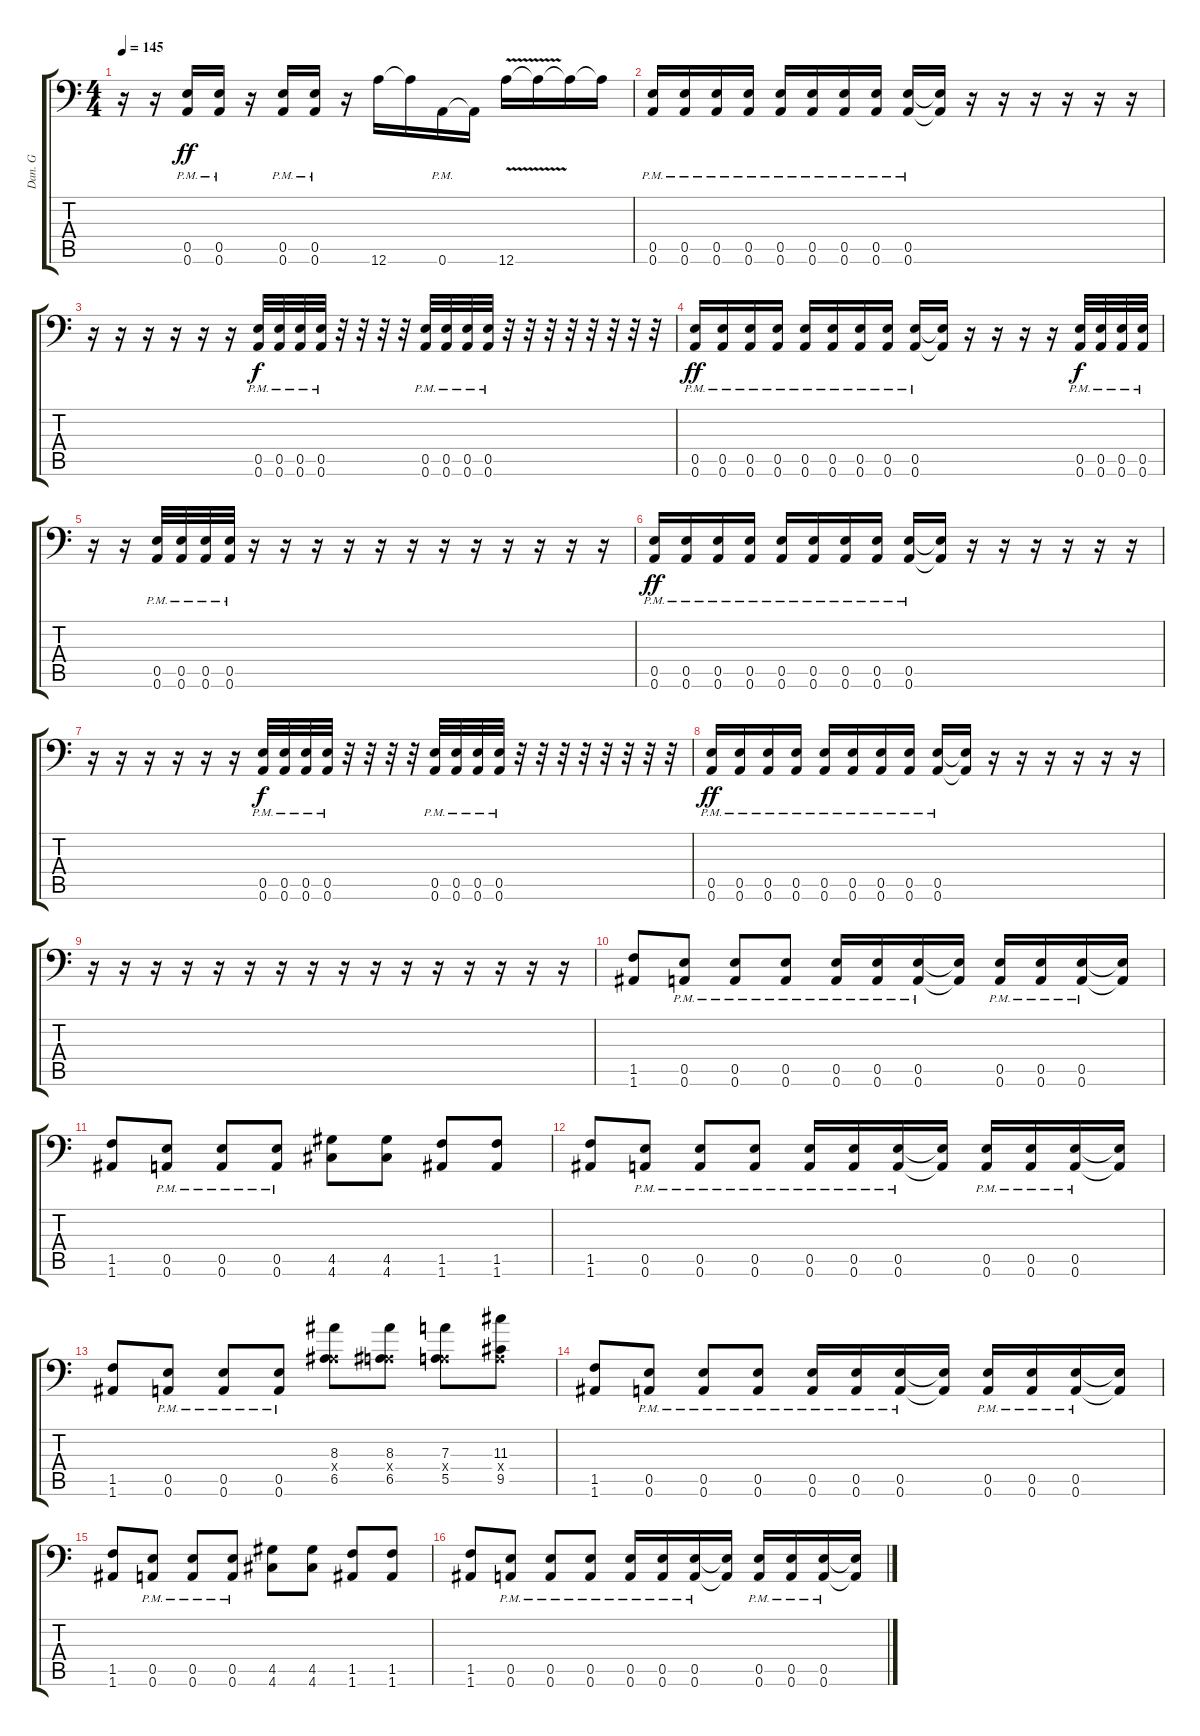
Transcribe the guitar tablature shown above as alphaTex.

\track ("Dan. G" "Dan. G") {instrument distortionguitar}
\staff {score tabs}
\tuning (B3 Gb3 D3 A2 E2 A1) {hide}
\ts (4 4)
\tempo 145
\clef f4
\ks c
r.16{dy ff} r.16 (0.5{pm} 0.6{pm}).16 (0.5{pm} 0.6{pm}).16 r.16 (0.5{pm} 0.6{pm}).16 (0.5{pm} 0.6{pm}).16 r.16 12.6.16 12.6{t}.16 0.6{pm}.16 0.6{t}.16 12.6{v}.16 12.6{t}.16 12.6{t}.16 12.6{t}.16 |
(0.5{pm} 0.6{pm}).16 (0.5{pm} 0.6{pm}).16 (0.5{pm} 0.6{pm}).16 (0.5{pm} 0.6{pm}).16 (0.5{pm} 0.6{pm}).16 (0.5{pm} 0.6{pm}).16 (0.5{pm} 0.6{pm}).16 (0.5{pm} 0.6{pm}).16 (0.5{pm} 0.6{pm}).16 (0.5{t} 0.6{t}).16 r.16 r.16 r.16 r.16 r.16 r.16 |
r.16 r.16 r.16 r.16 r.16 r.16 (0.5{pm} 0.6{pm}).32{dy f} (0.5{pm} 0.6{pm}).32 (0.5{pm} 0.6{pm}).32 (0.5{pm} 0.6{pm}).32 r.32 r.32 r.32 r.32 (0.5{pm} 0.6{pm}).32 (0.5{pm} 0.6{pm}).32 (0.5{pm} 0.6{pm}).32 (0.5{pm} 0.6{pm}).32 r.32 r.32 r.32 r.32 r.32 r.32 r.32 r.32 |
(0.5{pm} 0.6{pm}).16{dy ff} (0.5{pm} 0.6{pm}).16 (0.5{pm} 0.6{pm}).16 (0.5{pm} 0.6{pm}).16 (0.5{pm} 0.6{pm}).16 (0.5{pm} 0.6{pm}).16 (0.5{pm} 0.6{pm}).16 (0.5{pm} 0.6{pm}).16 (0.5{pm} 0.6{pm}).16 (0.5{t} 0.6{t}).16 r.16 r.16 r.16 r.16 (0.5{pm} 0.6{pm}).32{dy f} (0.5{pm} 0.6{pm}).32 (0.5{pm} 0.6{pm}).32 (0.5{pm} 0.6{pm}).32 |
r.16 r.16 (0.5{pm} 0.6{pm}).32 (0.5{pm} 0.6{pm}).32 (0.5{pm} 0.6{pm}).32 (0.5{pm} 0.6{pm}).32 r.16 r.16 r.16 r.16 r.16 r.16 r.16 r.16 r.16 r.16 r.16 r.16 |
(0.5{pm} 0.6{pm}).16{dy ff} (0.5{pm} 0.6{pm}).16 (0.5{pm} 0.6{pm}).16 (0.5{pm} 0.6{pm}).16 (0.5{pm} 0.6{pm}).16 (0.5{pm} 0.6{pm}).16 (0.5{pm} 0.6{pm}).16 (0.5{pm} 0.6{pm}).16 (0.5{pm} 0.6{pm}).16 (0.5{t} 0.6{t}).16 r.16 r.16 r.16 r.16 r.16 r.16 |
r.16 r.16 r.16 r.16 r.16 r.16 (0.5{pm} 0.6{pm}).32{dy f} (0.5{pm} 0.6{pm}).32 (0.5{pm} 0.6{pm}).32 (0.5{pm} 0.6{pm}).32 r.32 r.32 r.32 r.32 (0.5{pm} 0.6{pm}).32 (0.5{pm} 0.6{pm}).32 (0.5{pm} 0.6{pm}).32 (0.5{pm} 0.6{pm}).32 r.32 r.32 r.32 r.32 r.32 r.32 r.32 r.32 |
(0.5{pm} 0.6{pm}).16{dy ff} (0.5{pm} 0.6{pm}).16 (0.5{pm} 0.6{pm}).16 (0.5{pm} 0.6{pm}).16 (0.5{pm} 0.6{pm}).16 (0.5{pm} 0.6{pm}).16 (0.5{pm} 0.6{pm}).16 (0.5{pm} 0.6{pm}).16 (0.5{pm} 0.6{pm}).16 (0.5{t} 0.6{t}).16 r.16 r.16 r.16 r.16 r.16 r.16 |
r.16 r.16 r.16 r.16 r.16 r.16 r.16 r.16 r.16 r.16 r.16 r.16 r.16 r.16 r.16 r.16 |
(1.5 1.6).8 (0.5{pm} 0.6{pm}).8 (0.5{pm} 0.6{pm}).8 (0.5{pm} 0.6{pm}).8 (0.5{pm} 0.6{pm}).16 (0.5{pm} 0.6{pm}).16 (0.5{pm} 0.6{pm}).16 (0.5{t} 0.6{t}).16 (0.5{pm} 0.6{pm}).16 (0.5{pm} 0.6{pm}).16 (0.5{pm} 0.6{pm}).16 (0.5{t} 0.6{t}).16 |
(1.5 1.6).8 (0.5{pm} 0.6{pm}).8 (0.5{pm} 0.6{pm}).8 (0.5{pm} 0.6{pm}).8 (4.5 4.6).8 (4.5 4.6).8 (1.5 1.6).8 (1.5 1.6).8 |
(1.5 1.6).8 (0.5{pm} 0.6{pm}).8 (0.5{pm} 0.6{pm}).8 (0.5{pm} 0.6{pm}).8 (0.5{pm} 0.6{pm}).16 (0.5{pm} 0.6{pm}).16 (0.5{pm} 0.6{pm}).16 (0.5{t} 0.6{t}).16 (0.5{pm} 0.6{pm}).16 (0.5{pm} 0.6{pm}).16 (0.5{pm} 0.6{pm}).16 (0.5{t} 0.6{t}).16 |
(1.5 1.6).8 (0.5{pm} 0.6{pm}).8 (0.5{pm} 0.6{pm}).8 (0.5{pm} 0.6{pm}).8 (8.3 0.4{x} 6.5).8 (8.3 0.4{x} 6.5).8 (7.3 0.4{x} 5.5).8 (11.3 0.4{x} 9.5).8 |
(1.5 1.6).8 (0.5{pm} 0.6{pm}).8 (0.5{pm} 0.6{pm}).8 (0.5{pm} 0.6{pm}).8 (0.5{pm} 0.6{pm}).16 (0.5{pm} 0.6{pm}).16 (0.5{pm} 0.6{pm}).16 (0.5{t} 0.6{t}).16 (0.5{pm} 0.6{pm}).16 (0.5{pm} 0.6{pm}).16 (0.5{pm} 0.6{pm}).16 (0.5{t} 0.6{t}).16 |
(1.5 1.6).8 (0.5{pm} 0.6{pm}).8 (0.5{pm} 0.6{pm}).8 (0.5{pm} 0.6{pm}).8 (4.5 4.6).8 (4.5 4.6).8 (1.5 1.6).8 (1.5 1.6).8 |
(1.5 1.6).8 (0.5{pm} 0.6{pm}).8 (0.5{pm} 0.6{pm}).8 (0.5{pm} 0.6{pm}).8 (0.5{pm} 0.6{pm}).16 (0.5{pm} 0.6{pm}).16 (0.5{pm} 0.6{pm}).16 (0.5{t} 0.6{t}).16 (0.5{pm} 0.6{pm}).16 (0.5{pm} 0.6{pm}).16 (0.5{pm} 0.6{pm}).16 (0.5{t} 0.6{t}).16
